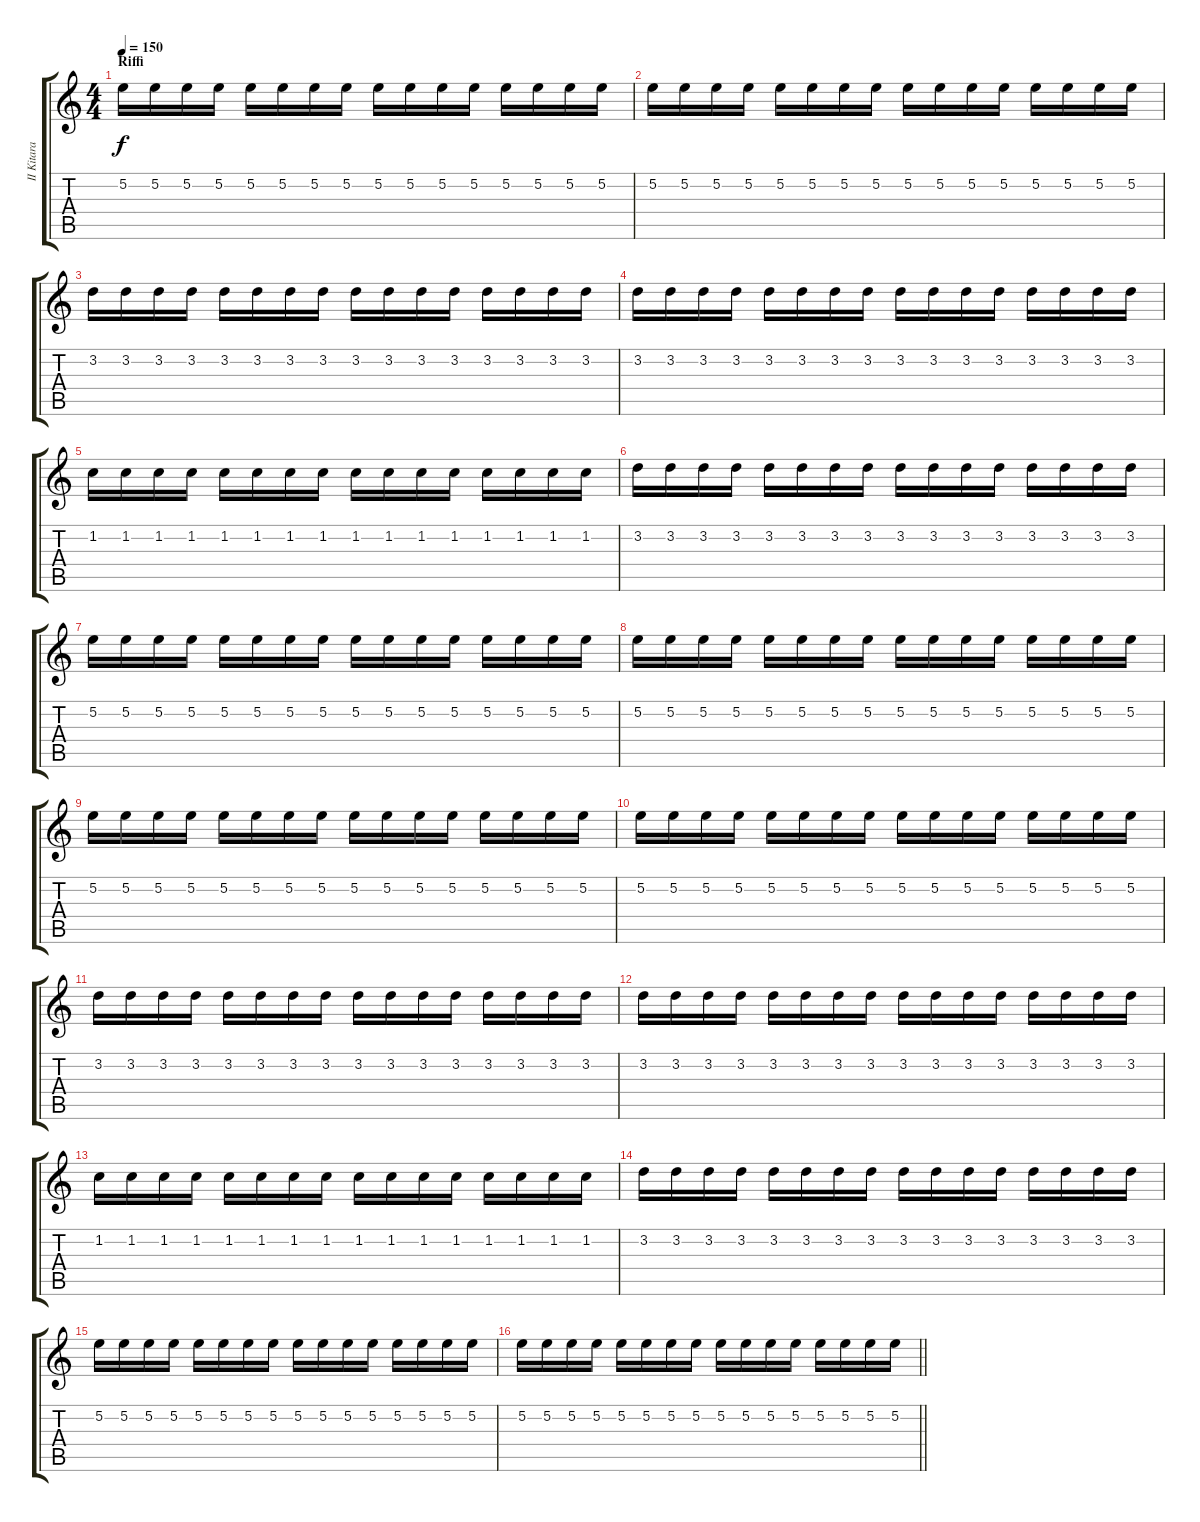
\track ("II Kitara" "II Kitara") {instrument overdrivenguitar}
\staff {score tabs}
\tuning (E4 B3 G3 D3 A2 E2) {hide}
\ts (4 4)
\section ("" "Riffi")
\tempo 150
\clef g2
\ks c
5.2.16{dy f} 5.2.16 5.2.16 5.2.16 5.2.16 5.2.16 5.2.16 5.2.16 5.2.16 5.2.16 5.2.16 5.2.16 5.2.16 5.2.16 5.2.16 5.2.16 |
5.2.16 5.2.16 5.2.16 5.2.16 5.2.16 5.2.16 5.2.16 5.2.16 5.2.16 5.2.16 5.2.16 5.2.16 5.2.16 5.2.16 5.2.16 5.2.16 |
3.2.16 3.2.16 3.2.16 3.2.16 3.2.16 3.2.16 3.2.16 3.2.16 3.2.16 3.2.16 3.2.16 3.2.16 3.2.16 3.2.16 3.2.16 3.2.16 |
3.2.16 3.2.16 3.2.16 3.2.16 3.2.16 3.2.16 3.2.16 3.2.16 3.2.16 3.2.16 3.2.16 3.2.16 3.2.16 3.2.16 3.2.16 3.2.16 |
1.2.16 1.2.16 1.2.16 1.2.16 1.2.16 1.2.16 1.2.16 1.2.16 1.2.16 1.2.16 1.2.16 1.2.16 1.2.16 1.2.16 1.2.16 1.2.16 |
3.2.16 3.2.16 3.2.16 3.2.16 3.2.16 3.2.16 3.2.16 3.2.16 3.2.16 3.2.16 3.2.16 3.2.16 3.2.16 3.2.16 3.2.16 3.2.16 |
5.2.16 5.2.16 5.2.16 5.2.16 5.2.16 5.2.16 5.2.16 5.2.16 5.2.16 5.2.16 5.2.16 5.2.16 5.2.16 5.2.16 5.2.16 5.2.16 |
5.2.16 5.2.16 5.2.16 5.2.16 5.2.16 5.2.16 5.2.16 5.2.16 5.2.16 5.2.16 5.2.16 5.2.16 5.2.16 5.2.16 5.2.16 5.2.16 |
5.2.16 5.2.16 5.2.16 5.2.16 5.2.16 5.2.16 5.2.16 5.2.16 5.2.16 5.2.16 5.2.16 5.2.16 5.2.16 5.2.16 5.2.16 5.2.16 |
5.2.16 5.2.16 5.2.16 5.2.16 5.2.16 5.2.16 5.2.16 5.2.16 5.2.16 5.2.16 5.2.16 5.2.16 5.2.16 5.2.16 5.2.16 5.2.16 |
3.2.16 3.2.16 3.2.16 3.2.16 3.2.16 3.2.16 3.2.16 3.2.16 3.2.16 3.2.16 3.2.16 3.2.16 3.2.16 3.2.16 3.2.16 3.2.16 |
3.2.16 3.2.16 3.2.16 3.2.16 3.2.16 3.2.16 3.2.16 3.2.16 3.2.16 3.2.16 3.2.16 3.2.16 3.2.16 3.2.16 3.2.16 3.2.16 |
1.2.16 1.2.16 1.2.16 1.2.16 1.2.16 1.2.16 1.2.16 1.2.16 1.2.16 1.2.16 1.2.16 1.2.16 1.2.16 1.2.16 1.2.16 1.2.16 |
3.2.16 3.2.16 3.2.16 3.2.16 3.2.16 3.2.16 3.2.16 3.2.16 3.2.16 3.2.16 3.2.16 3.2.16 3.2.16 3.2.16 3.2.16 3.2.16 |
5.2.16 5.2.16 5.2.16 5.2.16 5.2.16 5.2.16 5.2.16 5.2.16 5.2.16 5.2.16 5.2.16 5.2.16 5.2.16 5.2.16 5.2.16 5.2.16 |
\barLineRight lightlight
5.2.16 5.2.16 5.2.16 5.2.16 5.2.16 5.2.16 5.2.16 5.2.16 5.2.16 5.2.16 5.2.16 5.2.16 5.2.16 5.2.16 5.2.16 5.2.16
